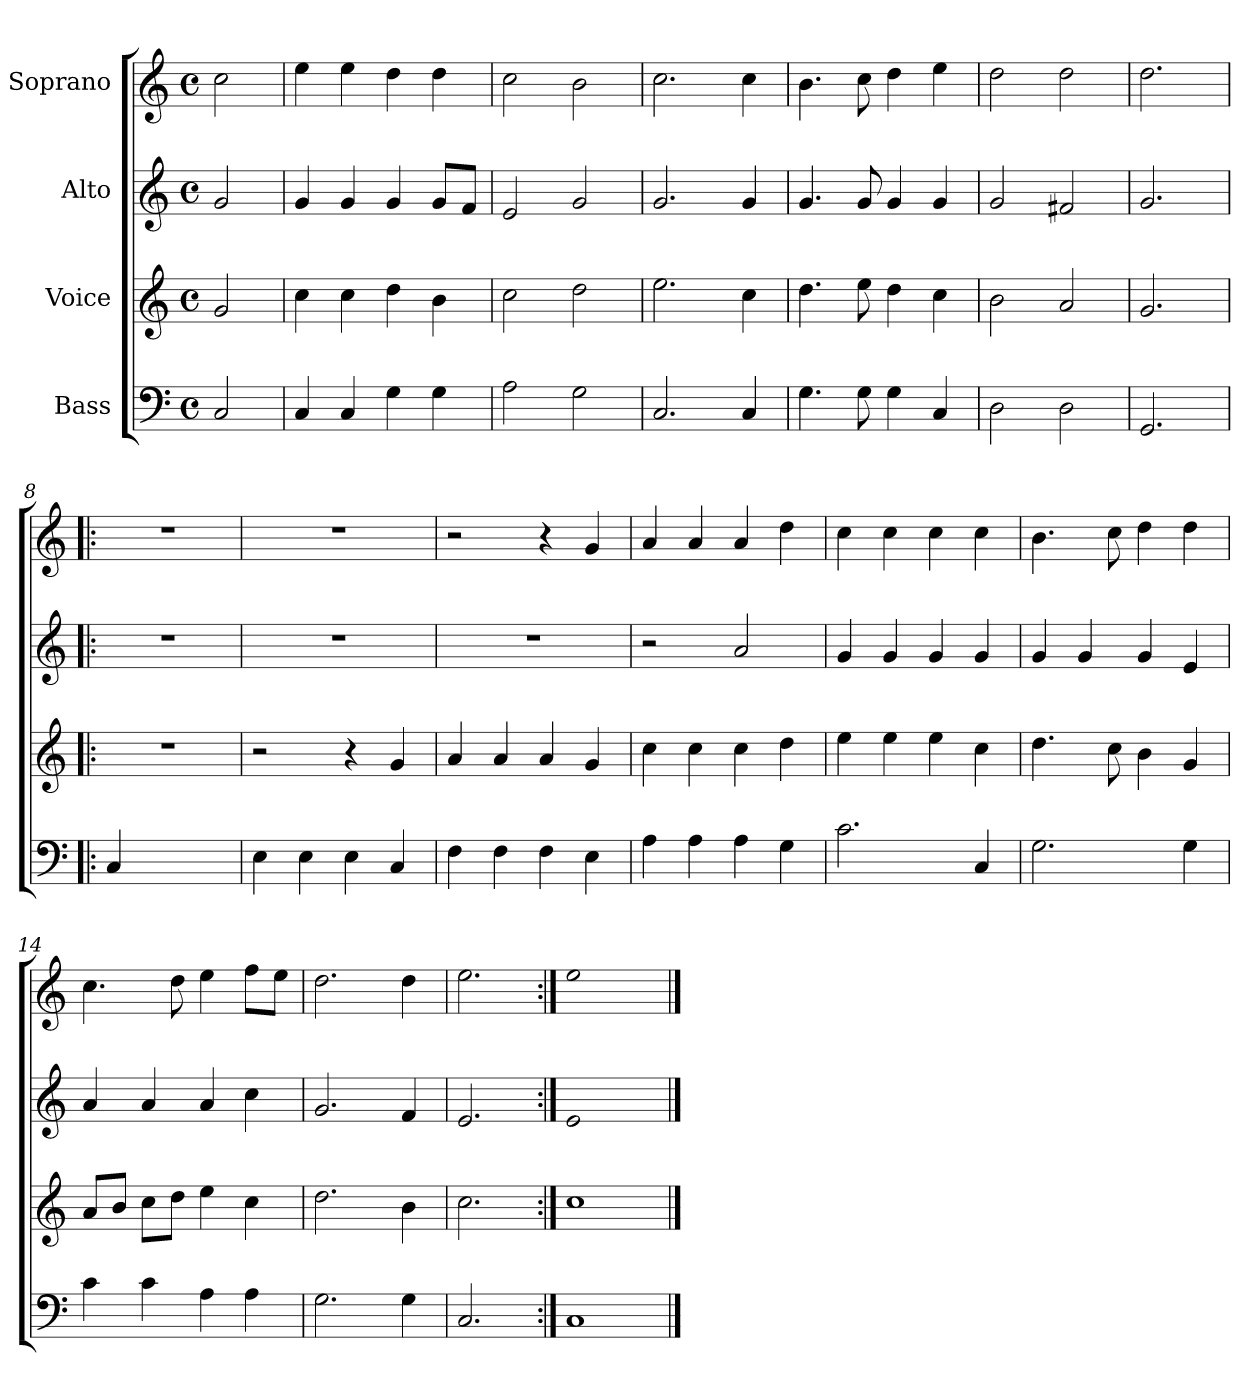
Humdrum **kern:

**kern	**kern	**kern	**kern
*part4	*part3	*part2	*part1
*staff4	*staff3	*staff2	*staff1
*I"Bass	*I"Voice	*I"Alto	*I"Soprano
*clefF4	*clefG2	*clefG2	*clefG2
*k[]	*k[]	*k[]	*k[]
*M4/4	*M4/4	*M4/4	*M4/4
*met(c)	*met(c)	*met(c)	*met(c)
=1	=1	=1	=1
2C/	2g/	2g/	2cc\
=2	=2	=2	=2
!LO:N:head=solid	!LO:N:head=solid	!	!LO:N:head=solid
4C/	4cc\	4g/	4ee\
!LO:N:head=solid	!LO:N:head=solid	!	!LO:N:head=solid
4C/	4cc\	4g/	4ee\
4G\	4dd\	4g/	4dd\
!	!LO:N:head=solid	!	!
4G\	4b\	8g/L	4dd\
!	!	!LO:N:head=solid	!
.	.	8f/J	.
=3	=3	=3	=3
!LO:N:head=open	!	!LO:N:head=open	!
2A\	2cc\	2e/	2cc\
!	!	!	!LO:N:head=open
2G\	2dd\	2g/	2b\
=4	=4	=4	=4
!	!LO:N:head=open	!	!
2.C/	2.ee\	2.g/	2.cc\
!LO:N:head=solid	!LO:N:head=solid	!	!LO:N:head=solid
4C/	4cc\	4g/	4cc\
=5	=5	=5	=5
!	!	!	!LO:N:head=solid
4.G\	4.dd\	4.g/	4.b\
!	!LO:N:head=solid	!	!LO:N:head=solid
8G\	8ee\	8g/	8cc\
4G\	4dd\	4g/	4dd\
!LO:N:head=solid	!LO:N:head=solid	!	!LO:N:head=solid
4C/	4cc\	4g/	4ee\
=6	=6	=6	=6
!	!LO:N:head=open	!	!
2D\	2b\	2g/	2dd\
!	!LO:N:head=open	!	!
2D\	2a/	2f#X/	2dd\
=7	=7	=7	=7
2.GG/	2.g/	2.g/	2.dd\
=8!|:	=8!|:	=8!|:	=8!|:
!LO:N:head=solid	!	!	!
4C/	1r	1r	1r
2.ryy	.	.	.
=9	=9	=9	=9
!LO:N:head=solid	!	!	!
4E\	2r	1r	1r
!LO:N:head=solid	!	!	!
4E\	.	.	.
!LO:N:head=solid	!	!	!
4E\	4r	.	.
!LO:N:head=solid	!	!	!
4C/	4g/	.	.
=10	=10	=10	=10
!LO:N:head=solid	!LO:N:head=solid	!	!
4F\	4a/	1r	2r
!LO:N:head=solid	!LO:N:head=solid	!	!
4F\	4a/	.	.
!LO:N:head=solid	!LO:N:head=solid	!	!
4F\	4a/	.	4r
!LO:N:head=solid	!	!	!
4E\	4g/	.	4g/
=11	=11	=11	=11
!LO:N:head=solid	!LO:N:head=solid	!	!LO:N:head=solid
4A\	4cc\	2r	4a/
!LO:N:head=solid	!LO:N:head=solid	!	!LO:N:head=solid
4A\	4cc\	.	4a/
!LO:N:head=solid	!LO:N:head=solid	!LO:N:head=open	!LO:N:head=solid
4A\	4cc\	2a/	4a/
4G\	4dd\	.	4dd\
=12	=12	=12	=12
!	!LO:N:head=solid	!	!LO:N:head=solid
2.c\	4ee\	4g/	4cc\
!	!LO:N:head=solid	!	!LO:N:head=solid
.	4ee\	4g/	4cc\
!	!LO:N:head=solid	!	!LO:N:head=solid
.	4ee\	4g/	4cc\
!LO:N:head=solid	!LO:N:head=solid	!	!LO:N:head=solid
4C/	4cc\	4g/	4cc\
=13	=13	=13	=13
!	!	!	!LO:N:head=solid
2.G\	4.dd\	4g/	4.b\
.	.	4g/	.
!	!LO:N:head=solid	!	!LO:N:head=solid
.	8cc\	.	8cc\
!	!LO:N:head=solid	!	!
.	4b\	4g/	4dd\
!	!	!LO:N:head=solid	!
4G\	4g/	4e/	4dd\
=14	=14	=14	=14
!LO:N:head=solid	!LO:N:head=solid	!LO:N:head=solid	!LO:N:head=solid
4c\	8a/L	4a/	4.cc\
!	!LO:N:head=solid	!	!
.	8b/J	.	.
!LO:N:head=solid	!LO:N:head=solid	!LO:N:head=solid	!
4c\	8cc\L	4a/	.
.	8dd\J	.	8dd\
!LO:N:head=solid	!LO:N:head=solid	!LO:N:head=solid	!LO:N:head=solid
4A\	4ee\	4a/	4ee\
!LO:N:head=solid	!LO:N:head=solid	!LO:N:head=solid	!LO:N:head=solid
4A\	4cc\	4cc\	8ff\L
!	!	!	!LO:N:head=solid
.	.	.	8ee\J
=15	=15	=15	=15
2.G\	2.dd\	2.g/	2.dd\
!	!LO:N:head=solid	!LO:N:head=solid	!
4G\	4b\	4f/	4dd\
=16	=16	=16	=16
!	!	!LO:N:head=open	!LO:N:head=open
2.C/	2.cc\	2.e/	2.ee\
=17:|!	=17:|!	=17:|!	=17:|!
!	!	!LO:N:head=open	!LO:N:head=open
1C	1cc	1e	1ee
==	==	==	==
*-	*-	*-	*-
